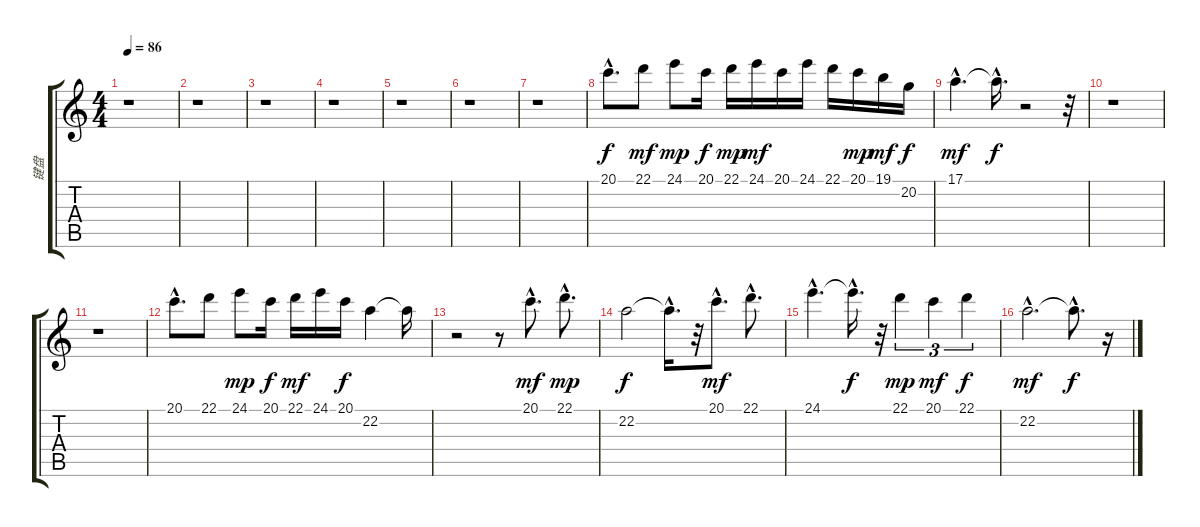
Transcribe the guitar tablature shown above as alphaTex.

\track ("键盘" "键盘") {instrument brightacousticpiano}
\staff {score tabs}
\tuning (E4 B3 G3 D3 A2 E2) {hide}
\ts (4 4)
\tempo 86
\clef g2
\ks c
r.1{dy f} |
r.1 |
r.1 |
r.1 |
r.1 |
r.1 |
r.1 |
20.1{hac}.8{d volume 16} 22.1.8{dy mf} 24.1.8{dy mp} 20.1.16{dy f} 22.1.16{dy mp} 24.1.16{dy mf} 20.1.16 24.1.16 22.1.16 20.1.16{dy mp} 19.1.16{dy mf} 20.2.16{dy f} |
17.1{hac}.4{d dy mf} 17.1{hac t}.16{d dy f} r.2 r.32 |
r.1 |
r.1 |
20.1{hac}.8{d} 22.1.8 24.1.8{dy mp} 20.1.16{dy f} 22.1.16{dy mf} 24.1.16 20.1.16{dy f} 22.2.4 22.2{t}.16 |
r.2 r.8 20.1{hac}.8{d dy mf} 22.1{hac}.8{d dy mp} |
22.2.2{dy f} 22.2{hac t}.16{d} r.32 20.1{hac}.8{d dy mf} 22.1{hac}.8{d} |
24.1{hac}.4{d} 24.1{hac t}.16{d dy f} r.32 22.1.4{tu (3 2) dy mp} 20.1.4{tu (3 2) dy mf} 22.1.4{tu (3 2) dy f} |
22.2{hac}.2{d dy mf} 22.2{hac t}.8{d dy f} r.16
